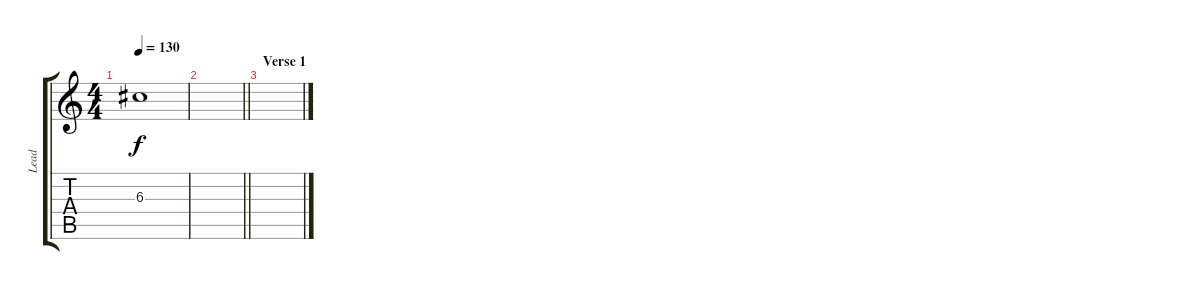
\track ("Lead" "Lead") {instrument acousticguitarsteel}
\staff {score tabs}
\tuning (E4 B3 G3 D3 A2 E2) {hide}
\ts (4 4)
\tempo 130
\clef g2
\ks c
6.3.1{dy f} |
\barLineRight lightlight
|
\section ("" "Verse 1")
